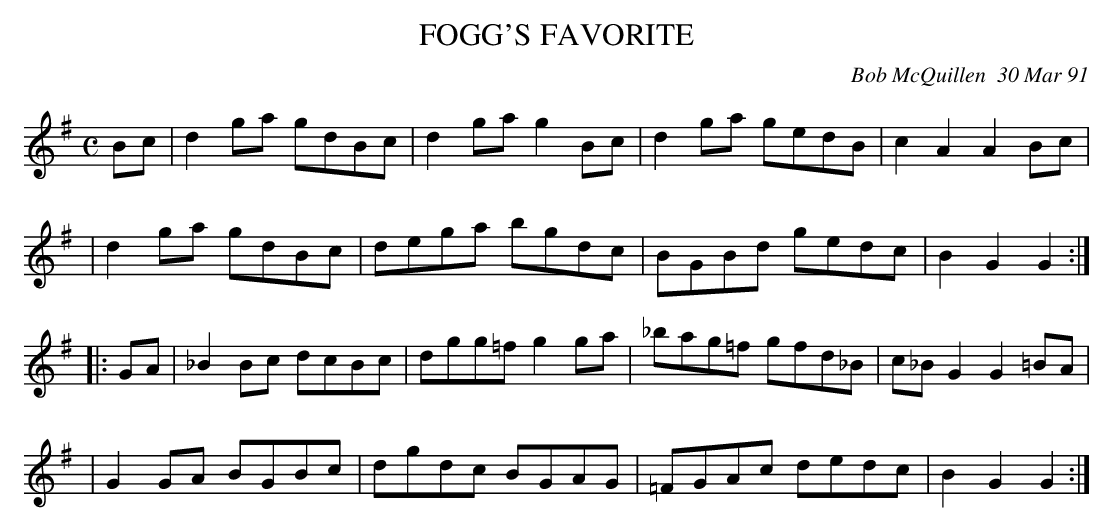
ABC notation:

X:1
T: FOGG'S FAVORITE
C: Bob McQuillen  30 Mar 91
M: C
L: 1/8
K: G
Bc \
| d2ga gdBc | d2ga g2Bc | d2ga gedB | c2A2 A2Bc |
| d2ga gdBc | dega bgdc | BGBd gedc | B2G2 G2  :|
|: GA \
| _B2Bc dcBc | dgg=f g2ga | _bag=f gfd_B | c_BG2 G2=BA |
|  G2GA BGBc | dgdc  BGAG | =FGAc  dedc  | B2G2  G2   :|
